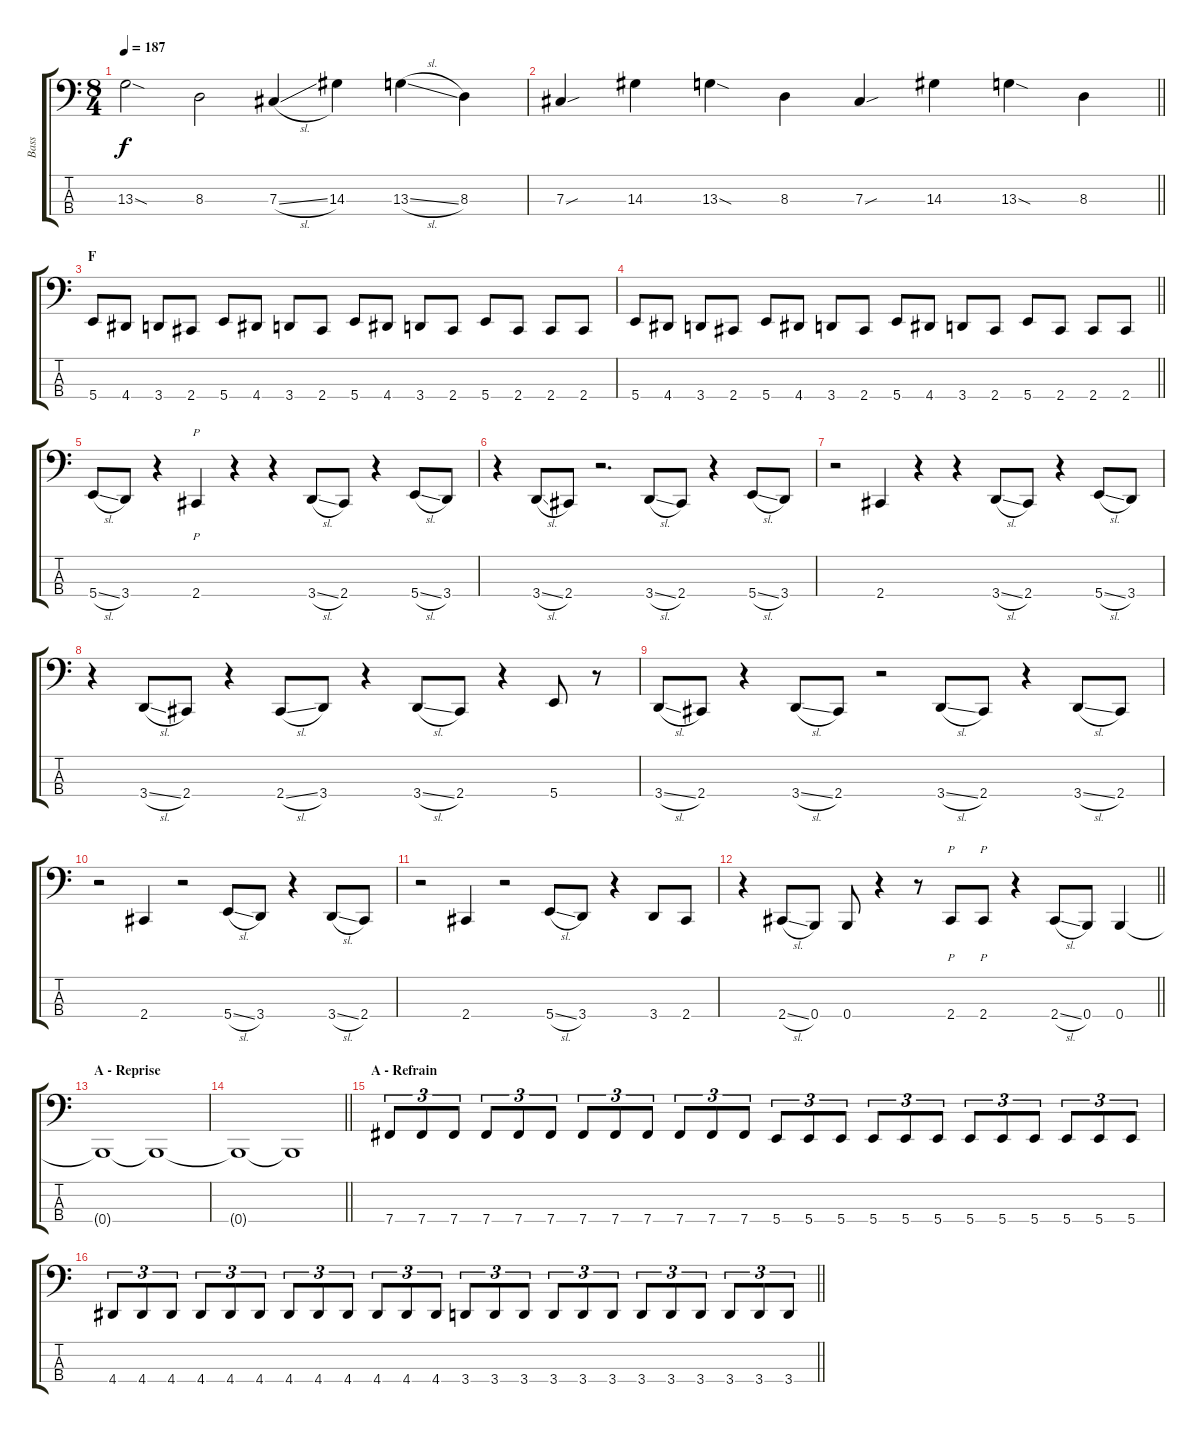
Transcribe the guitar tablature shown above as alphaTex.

\track ("Bass" "Bass") {instrument electricbassfinger}
\staff {score tabs}
\tuning (E2 B1 Gb1 B0) {hide}
\ts (8 4)
\tempo 187
\clef f4
\ks c
13.3{sod}.2{dy f} 8.3.2 7.3{sl}.4 14.3.4 13.3{sl}.4 8.3.4 |
\barLineRight lightlight
7.3{sou}.4 14.3.4 13.3{sod}.4 8.3.4 7.3{sou}.4 14.3.4 13.3{sod}.4 8.3.4 |
\section ("" "F")
5.4.8 4.4.8 3.4.8 2.4.8 5.4.8 4.4.8 3.4.8 2.4.8 5.4.8 4.4.8 3.4.8 2.4.8 5.4.8 2.4.8 2.4.8 2.4.8 |
\barLineRight lightlight
5.4.8 4.4.8 3.4.8 2.4.8 5.4.8 4.4.8 3.4.8 2.4.8 5.4.8 4.4.8 3.4.8 2.4.8 5.4.8 2.4.8 2.4.8 2.4.8 |
\section ("" "")
5.4{sl}.8 3.4.8 r.4 2.4.4{p} r.4 r.4 3.4{sl}.8 2.4.8 r.4 5.4{sl}.8 3.4.8 |
r.4 3.4{sl}.8 2.4.8 r.2{d} 3.4{sl}.8 2.4.8 r.4 5.4{sl}.8 3.4.8 |
r.2 2.4.4 r.4 r.4 3.4{sl}.8 2.4.8 r.4 5.4{sl}.8 3.4.8 |
r.4 3.4{sl}.8 2.4.8 r.4 2.4{sl}.8 3.4.8 r.4 3.4{sl}.8 2.4.8 r.4 5.4.8 r.8 |
3.4{sl}.8 2.4.8 r.4 3.4{sl}.8 2.4.8 r.2 3.4{sl}.8 2.4.8 r.4 3.4{sl}.8 2.4.8 |
r.2 2.4.4 r.2 5.4{sl}.8 3.4.8 r.4 3.4{sl}.8 2.4.8 |
r.2 2.4.4 r.2 5.4{sl}.8 3.4.8 r.4 3.4.8 2.4.8 |
\barLineRight lightlight
r.4 2.4{sl}.8 0.4.8 0.4.8 r.4 r.8 2.4.8{p} 2.4.8{p} r.4 2.4{sl}.8 0.4.8 0.4.4 |
\section ("" "A - Reprise")
0.4{t}.1 0.4{t}.1 |
\barLineRight lightlight
0.4{t}.1 0.4{t}.1 |
\section ("" "A - Refrain")
7.4.8{tu (3 2)} 7.4.8{tu (3 2)} 7.4.8{tu (3 2)} 7.4.8{tu (3 2)} 7.4.8{tu (3 2)} 7.4.8{tu (3 2)} 7.4.8{tu (3 2)} 7.4.8{tu (3 2)} 7.4.8{tu (3 2)} 7.4.8{tu (3 2)} 7.4.8{tu (3 2)} 7.4.8{tu (3 2)} 5.4.8{tu (3 2)} 5.4.8{tu (3 2)} 5.4.8{tu (3 2)} 5.4.8{tu (3 2)} 5.4.8{tu (3 2)} 5.4.8{tu (3 2)} 5.4.8{tu (3 2)} 5.4.8{tu (3 2)} 5.4.8{tu (3 2)} 5.4.8{tu (3 2)} 5.4.8{tu (3 2)} 5.4.8{tu (3 2)} |
\barLineRight lightlight
4.4.8{tu (3 2)} 4.4.8{tu (3 2)} 4.4.8{tu (3 2)} 4.4.8{tu (3 2)} 4.4.8{tu (3 2)} 4.4.8{tu (3 2)} 4.4.8{tu (3 2)} 4.4.8{tu (3 2)} 4.4.8{tu (3 2)} 4.4.8{tu (3 2)} 4.4.8{tu (3 2)} 4.4.8{tu (3 2)} 3.4.8{tu (3 2)} 3.4.8{tu (3 2)} 3.4.8{tu (3 2)} 3.4.8{tu (3 2)} 3.4.8{tu (3 2)} 3.4.8{tu (3 2)} 3.4.8{tu (3 2)} 3.4.8{tu (3 2)} 3.4.8{tu (3 2)} 3.4.8{tu (3 2)} 3.4.8{tu (3 2)} 3.4.8{tu (3 2)}
